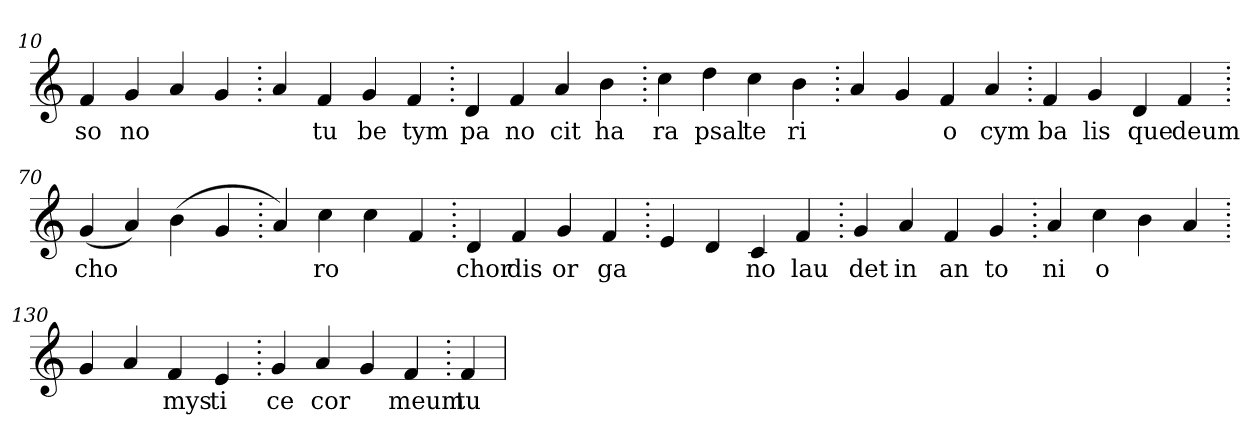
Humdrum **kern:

**kern	**text
*part1	*part1
*staff1	*staff1
*clefG2	*
=10.	=10.
4f	so
4g	no
4a	.
4g	.
=20.	=20.
4a	.
4f	tu
4g	be
4f	tym
=30.	=30.
4d	pa
4f	no
4a	cit
4b	ha
=40.	=40.
4cc	ra
4dd	psal
4cc	te
4b	ri
=50.	=50.
4a	.
4g	.
4f	o
4a	cym
=60.	=60.
4f	ba
4g	lis
4d	que
4f	deum
=70.	=70.
(>4g	cho
4a)	.
(>4b	.
4g	.
=80.	=80.
4a)	.
4cc	ro
4cc	.
4f	.
=90.	=90.
4d	chor
4f	dis
4g	or
4f	ga
=100.	=100.
4e	.
4d	.
4c	no
4f	lau
=110.	=110.
4g	det
4a	in
4f	an
4g	to
=120.	=120.
4a	ni
4cc	o
4b	.
4a	.
=130.	=130.
4g	.
4a	.
4f	mys
4e	ti
=140.	=140.
4g	ce
4a	cor
4g	.
4f	meum
=150.	=150.
4f	tu
=	=
*-	*-
